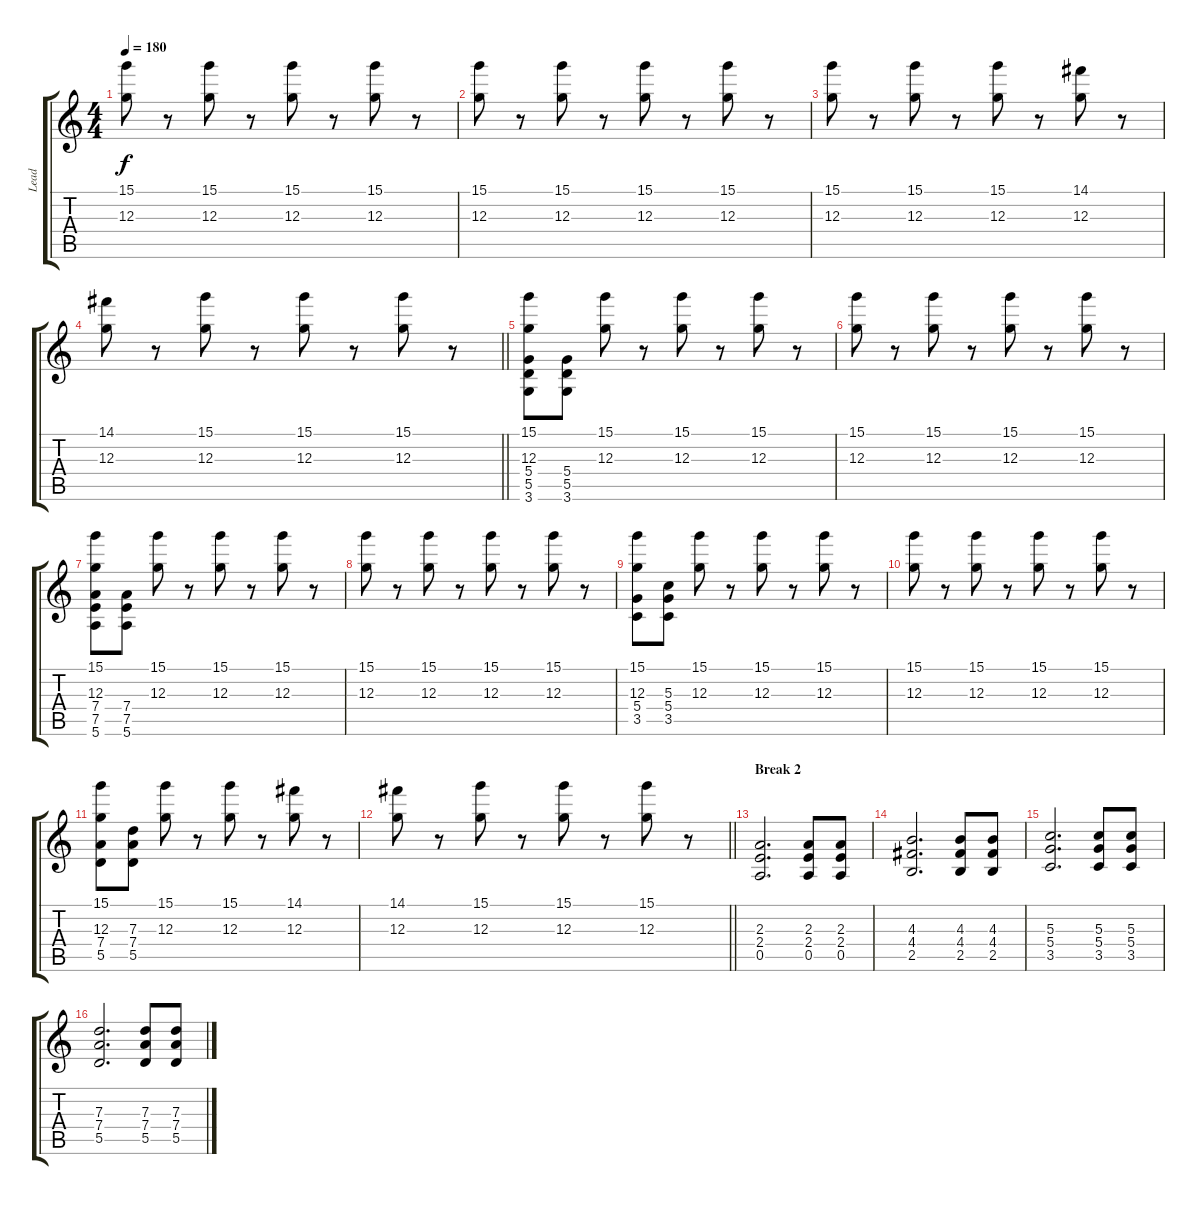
\track ("Lead" "Lead") {instrument distortionguitar}
\staff {score tabs}
\tuning (E4 B3 G3 D3 A2 E2) {hide}
\ts (4 4)
\tempo 180
\clef g2
\ks c
(15.1 12.3).8{dy f} r.8 (15.1 12.3).8 r.8 (15.1 12.3).8 r.8 (15.1 12.3).8 r.8 |
(15.1 12.3).8 r.8 (15.1 12.3).8 r.8 (15.1 12.3).8 r.8 (15.1 12.3).8 r.8 |
(15.1 12.3).8 r.8 (15.1 12.3).8 r.8 (15.1 12.3).8 r.8 (14.1 12.3).8 r.8 |
\barLineRight lightlight
(14.1 12.3).8 r.8 (15.1 12.3).8 r.8 (15.1 12.3).8 r.8 (15.1 12.3).8 r.8 |
(15.1 12.3 5.4 5.5 3.6).8 (5.4 5.5 3.6).8 (15.1 12.3).8 r.8 (15.1 12.3).8 r.8 (15.1 12.3).8 r.8 |
(15.1 12.3).8 r.8 (15.1 12.3).8 r.8 (15.1 12.3).8 r.8 (15.1 12.3).8 r.8 |
(15.1 12.3 7.4 7.5 5.6).8 (7.4 7.5 5.6).8 (15.1 12.3).8 r.8 (15.1 12.3).8 r.8 (15.1 12.3).8 r.8 |
(15.1 12.3).8 r.8 (15.1 12.3).8 r.8 (15.1 12.3).8 r.8 (15.1 12.3).8 r.8 |
(15.1 12.3 5.4 3.5).8 (5.3 5.4 3.5).8 (15.1 12.3).8 r.8 (15.1 12.3).8 r.8 (15.1 12.3).8 r.8 |
(15.1 12.3).8 r.8 (15.1 12.3).8 r.8 (15.1 12.3).8 r.8 (15.1 12.3).8 r.8 |
(15.1 12.3 7.4 5.5).8 (7.3 7.4 5.5).8 (15.1 12.3).8 r.8 (15.1 12.3).8 r.8 (14.1 12.3).8 r.8 |
\barLineRight lightlight
(14.1 12.3).8 r.8 (15.1 12.3).8 r.8 (15.1 12.3).8 r.8 (15.1 12.3).8 r.8 |
\section ("" "Break 2")
(2.3 2.4 0.5).2{d} (2.3 2.4 0.5).8 (2.3 2.4 0.5).8 |
(4.3 4.4 2.5).2{d} (4.3 4.4 2.5).8 (4.3 4.4 2.5).8 |
(5.3 5.4 3.5).2{d} (5.3 5.4 3.5).8 (5.3 5.4 3.5).8 |
(7.3 7.4 5.5).2{d} (7.3 7.4 5.5).8 (7.3 7.4 5.5).8
